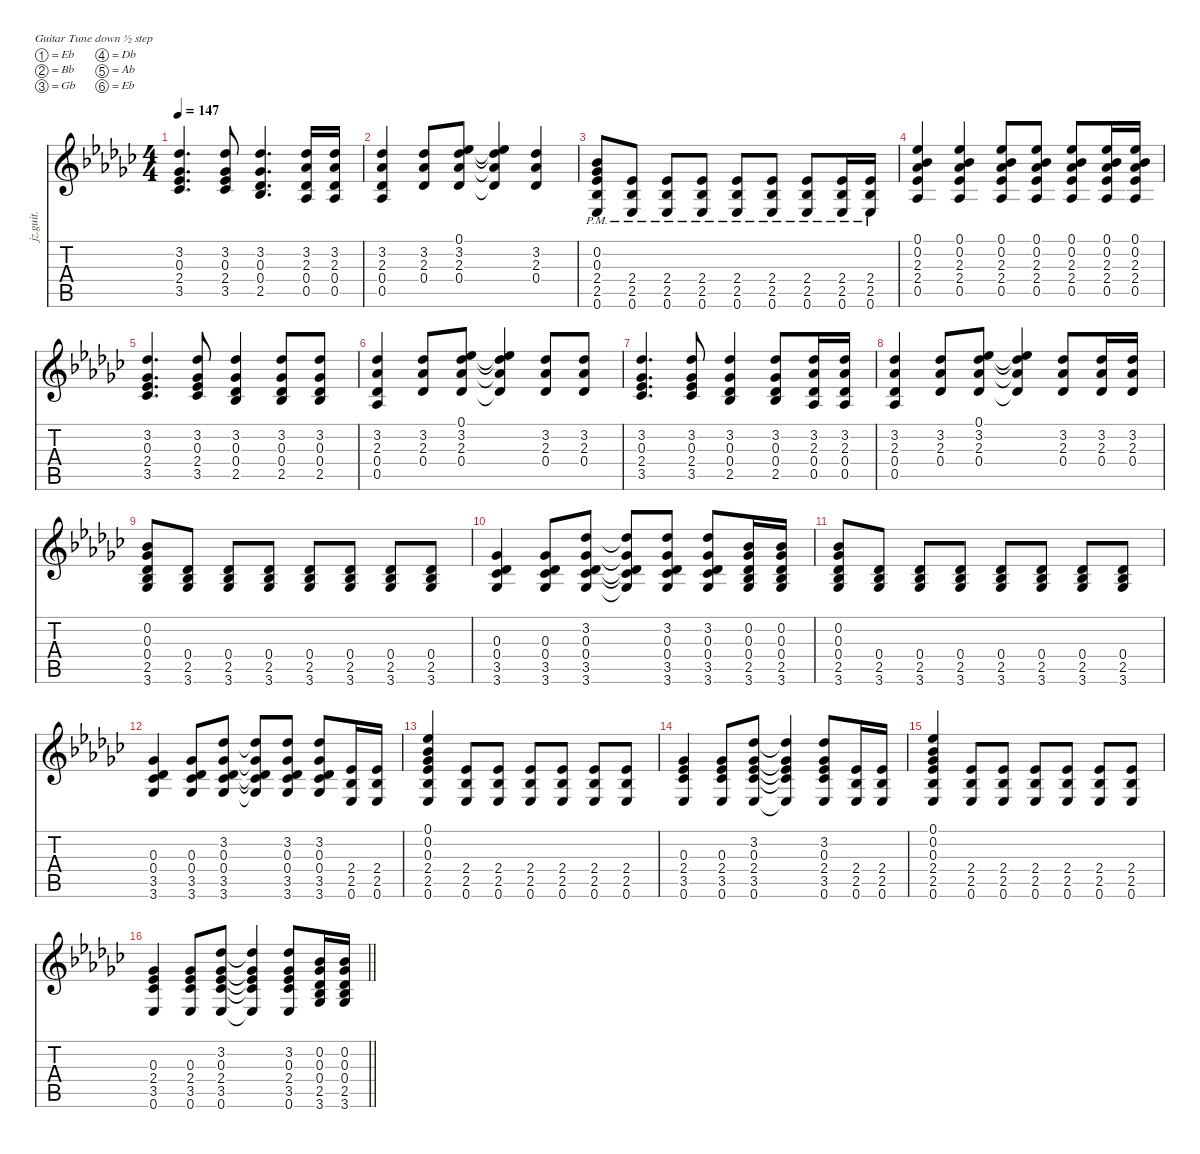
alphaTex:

\defaultSystemsLayout 8
\hideDynamics
\bracketExtendMode nobrackets
\otherSystemsTrackNameOrientation horizontal
\track ("Guitar (Billy)" "jz.guit.") {defaultSystemsLayout 4 instrument electricguitarjazz}
\staff {score tabs}
\tuning (Eb4 Bb3 Gb3 Db3 Ab2 Eb2)
\ts (4 4)
\tempo 147
\clef g2
\ks ebminor
(3.2{acc b} 0.3{acc b} 2.4{acc b} 3.5{acc b}).4{d dy f beam Up} (3.2{acc b} 0.3{acc b} 2.4{acc b} 3.5{acc b}).8{beam Up} (3.2{acc b} 0.3{acc b} 0.4{acc b} 2.5{acc b}).4{d beam Up} (3.2{acc b} 2.3{acc b} 0.4{acc b} 0.5{acc b}).16{beam Up} (3.2{acc b} 2.3{acc b} 0.4{acc b} 0.5{acc b}).16{beam Up} |
(3.2{acc b} 2.3{acc b} 0.4{acc b} 0.5{acc b}).4{beam Up} (3.2{acc b} 2.3{acc b} 0.4{acc b}).8{beam Up} (0.1{acc b} 3.2{acc b} 2.3{acc b} 0.4{acc b}).8{beam Up} (0.1{t acc b} 3.2{t acc b} 2.3{t acc b} 0.4{t acc b}).4{beam Up} (3.2{acc b} 2.3{acc b} 0.4{acc b}).4{beam Up} |
(0.2{acc b} 0.3{acc b} 2.4{acc b} 2.5{pm acc b} 0.6{acc b}).8{beam Up} (2.4{acc b} 2.5{pm acc b} 0.6{acc b}).8{beam Up} (2.4{acc b} 2.5{pm acc b} 0.6{acc b}).8{beam Up} (2.4{acc b} 2.5{pm acc b} 0.6{acc b}).8{beam Up} (2.4{acc b} 2.5{pm acc b} 0.6{acc b}).8{beam Up} (2.4{acc b} 2.5{pm acc b} 0.6{acc b}).8{beam Up} (2.4{acc b} 2.5{pm acc b} 0.6{acc b}).8{beam Up} (2.4{acc b} 2.5{pm acc b} 0.6{acc b}).16{beam Up} (2.4{acc b} 2.5{pm acc b} 0.6{acc b}).16{beam Up} |
(0.1{acc b} 0.2{acc b} 2.3{acc b} 2.4{acc b} 0.5{acc b}).4{beam Up} (0.1{acc b} 0.2{acc b} 2.3{acc b} 2.4{acc b} 0.5{acc b}).4{beam Up} (0.1{acc b} 0.2{acc b} 2.3{acc b} 2.4{acc b} 0.5{acc b}).8{beam Up} (0.1{acc b} 0.2{acc b} 2.3{acc b} 2.4{acc b} 0.5{acc b}).8{beam Up} (0.1{acc b} 0.2{acc b} 2.3{acc b} 2.4{acc b} 0.5{acc b}).8{beam Up} (0.1{acc b} 0.2{acc b} 2.3{acc b} 2.4{acc b} 0.5{acc b}).16{beam Up} (0.1{acc b} 0.2{acc b} 2.3{acc b} 2.4{acc b} 0.5{acc b}).16{beam Up} |
(3.2{acc b} 0.3{acc b} 2.4{acc b} 3.5{acc b}).4{d beam Up} (3.2{acc b} 0.3{acc b} 2.4{acc b} 3.5{acc b}).8{beam Up} (3.2{acc b} 0.3{acc b} 0.4{acc b} 2.5{acc b}).4{beam Up} (3.2{acc b} 0.3{acc b} 0.4{acc b} 2.5{acc b}).8{beam Up} (3.2{acc b} 0.3{acc b} 0.4{acc b} 2.5{acc b}).8{beam Up} |
(3.2{acc b} 2.3{acc b} 0.4{acc b} 0.5{acc b}).4{beam Up} (3.2{acc b} 2.3{acc b} 0.4{acc b}).8{beam Up} (0.1{acc b} 3.2{acc b} 2.3{acc b} 0.4{acc b}).8{beam Up} (0.1{t acc b} 3.2{t acc b} 2.3{t acc b} 0.4{t acc b}).4{beam Up} (3.2{acc b} 2.3{acc b} 0.4{acc b}).8{beam Up} (3.2{acc b} 2.3{acc b} 0.4{acc b}).8{beam Up} |
(3.2{acc b} 0.3{acc b} 2.4{acc b} 3.5{acc b}).4{d beam Up} (3.2{acc b} 0.3{acc b} 2.4{acc b} 3.5{acc b}).8{beam Up} (3.2{acc b} 0.3{acc b} 0.4{acc b} 2.5{acc b}).4{beam Up} (3.2{acc b} 0.3{acc b} 0.4{acc b} 2.5{acc b}).8{beam Up} (3.2{acc b} 2.3{acc b} 0.4{acc b} 0.5{acc b}).16{beam Up} (3.2{acc b} 2.3{acc b} 0.4{acc b} 0.5{acc b}).16{beam Up} |
(3.2{acc b} 2.3{acc b} 0.4{acc b} 0.5{acc b}).4{beam Up} (3.2{acc b} 2.3{acc b} 0.4{acc b}).8{beam Up} (0.1{acc b} 3.2{acc b} 2.3{acc b} 0.4{acc b}).8{beam Up} (0.1{t acc b} 3.2{t acc b} 2.3{t acc b} 0.4{t acc b}).4{beam Up} (3.2{acc b} 2.3{acc b} 0.4{acc b}).8{beam Up} (3.2{acc b} 2.3{acc b} 0.4{acc b}).16{beam Up} (3.2{acc b} 2.3{acc b} 0.4{acc b}).16{beam Up} |
(0.2{acc b} 0.3{acc b} 0.4{acc b} 2.5{acc b} 3.6{acc b}).8{beam Up} (0.4{acc b} 2.5{acc b} 3.6{acc b}).8{beam Up} (0.4{acc b} 2.5{acc b} 3.6{acc b}).8{beam Up} (0.4{acc b} 2.5{acc b} 3.6{acc b}).8{beam Up} (0.4{acc b} 2.5{acc b} 3.6{acc b}).8{beam Up} (0.4{acc b} 2.5{acc b} 3.6{acc b}).8{beam Up} (0.4{acc b} 2.5{acc b} 3.6{acc b}).8{beam Up} (0.4{acc b} 2.5{acc b} 3.6{acc b}).8{beam Up} |
(0.3{acc b} 0.4{acc b} 3.5{acc b} 3.6{acc b}).4{beam Up} (0.3{acc b} 0.4{acc b} 3.5{acc b} 3.6{acc b}).8{beam Up} (3.2{acc b} 0.3{acc b} 0.4{acc b} 3.5{acc b} 3.6{acc b}).8{beam Up} (3.2{t acc b} 0.3{t acc b} 0.4{t acc b} 3.5{t acc b} 3.6{t acc b}).8{beam Up} (3.2{acc b} 0.3{acc b} 0.4{acc b} 3.5{acc b} 3.6{acc b}).8{beam Up} (3.2{acc b} 0.3{acc b} 0.4{acc b} 3.5{acc b} 3.6{acc b}).8{beam Up} (0.2{acc b} 0.3{acc b} 0.4{acc b} 2.5{acc b} 3.6{acc b}).16{beam Up} (0.2{acc b} 0.3{acc b} 0.4{acc b} 2.5{acc b} 3.6{acc b}).16{beam Up} |
(0.2{acc b} 0.3{acc b} 0.4{acc b} 2.5{acc b} 3.6{acc b}).8{beam Up} (0.4{acc b} 2.5{acc b} 3.6{acc b}).8{beam Up} (0.4{acc b} 2.5{acc b} 3.6{acc b}).8{beam Up} (0.4{acc b} 2.5{acc b} 3.6{acc b}).8{beam Up} (0.4{acc b} 2.5{acc b} 3.6{acc b}).8{beam Up} (0.4{acc b} 2.5{acc b} 3.6{acc b}).8{beam Up} (0.4{acc b} 2.5{acc b} 3.6{acc b}).8{beam Up} (0.4{acc b} 2.5{acc b} 3.6{acc b}).8{beam Up} |
(0.3{acc b} 0.4{acc b} 3.5{acc b} 3.6{acc b}).4{beam Up} (0.3{acc b} 0.4{acc b} 3.5{acc b} 3.6{acc b}).8{beam Up} (3.2{acc b} 0.3{acc b} 0.4{acc b} 3.5{acc b} 3.6{acc b}).8{beam Up} (3.2{t acc b} 0.3{t acc b} 0.4{t acc b} 3.5{t acc b} 3.6{t acc b}).8{beam Up} (3.2{acc b} 0.3{acc b} 0.4{acc b} 3.5{acc b} 3.6{acc b}).8{beam Up} (3.2{acc b} 0.3{acc b} 0.4{acc b} 3.5{acc b} 3.6{acc b}).8{beam Up} (2.4{acc b} 2.5{acc b} 0.6{acc b}).16{beam Up} (2.4{acc b} 2.5{acc b} 0.6{acc b}).16{beam Up} |
(0.1{acc b} 0.2{acc b} 0.3{acc b} 2.4{acc b} 2.5{acc b} 0.6{acc b}).4{beam Up} (2.4{acc b} 2.5{acc b} 0.6{acc b}).8{beam Up} (2.4{acc b} 2.5{acc b} 0.6{acc b}).8{beam Up} (2.4{acc b} 2.5{acc b} 0.6{acc b}).8{beam Up} (2.4{acc b} 2.5{acc b} 0.6{acc b}).8{beam Up} (2.4{acc b} 2.5{acc b} 0.6{acc b}).8{beam Up} (2.4{acc b} 2.5{acc b} 0.6{acc b}).8{beam Up} |
(0.3{acc b} 2.4{acc b} 3.5{acc b} 0.6{acc b}).4{beam Up} (0.3{acc b} 2.4{acc b} 3.5{acc b} 0.6{acc b}).8{beam Up} (3.2{acc b} 0.3{acc b} 2.4{acc b} 3.5{acc b} 0.6{acc b}).8{beam Up} (3.2{t acc b} 0.3{t acc b} 2.4{t acc b} 3.5{t acc b} 0.6{t acc b}).4{beam Up} (3.2{acc b} 0.3{acc b} 2.4{acc b} 3.5{acc b} 0.6{acc b}).8{beam Up} (2.4{acc b} 2.5{acc b} 0.6{acc b}).16{beam Up} (2.4{acc b} 2.5{acc b} 0.6{acc b}).16{beam Up} |
(0.1{acc b} 0.2{acc b} 0.3{acc b} 2.4{acc b} 2.5{acc b} 0.6{acc b}).4{beam Up} (2.4{acc b} 2.5{acc b} 0.6{acc b}).8{beam Up} (2.4{acc b} 2.5{acc b} 0.6{acc b}).8{beam Up} (2.4{acc b} 2.5{acc b} 0.6{acc b}).8{beam Up} (2.4{acc b} 2.5{acc b} 0.6{acc b}).8{beam Up} (2.4{acc b} 2.5{acc b} 0.6{acc b}).8{beam Up} (2.4{acc b} 2.5{acc b} 0.6{acc b}).8{beam Up} |
\barLineRight lightlight
(0.3{acc b} 2.4{acc b} 3.5{acc b} 0.6{acc b}).4{beam Up} (0.3{acc b} 2.4{acc b} 3.5{acc b} 0.6{acc b}).8{beam Up} (3.2{acc b} 0.3{acc b} 2.4{acc b} 3.5{acc b} 0.6{acc b}).8{beam Up} (3.2{t acc b} 0.3{t acc b} 2.4{t acc b} 3.5{t acc b} 0.6{t acc b}).4{beam Up} (3.2{acc b} 0.3{acc b} 2.4{acc b} 3.5{acc b} 0.6{acc b}).8{beam Up} (0.2{acc b} 0.3{acc b} 0.4{acc b} 2.5{acc b} 3.6{acc b}).16{beam Up} (0.2{acc b} 0.3{acc b} 0.4{acc b} 2.5{acc b} 3.6{acc b}).16{beam Up}
